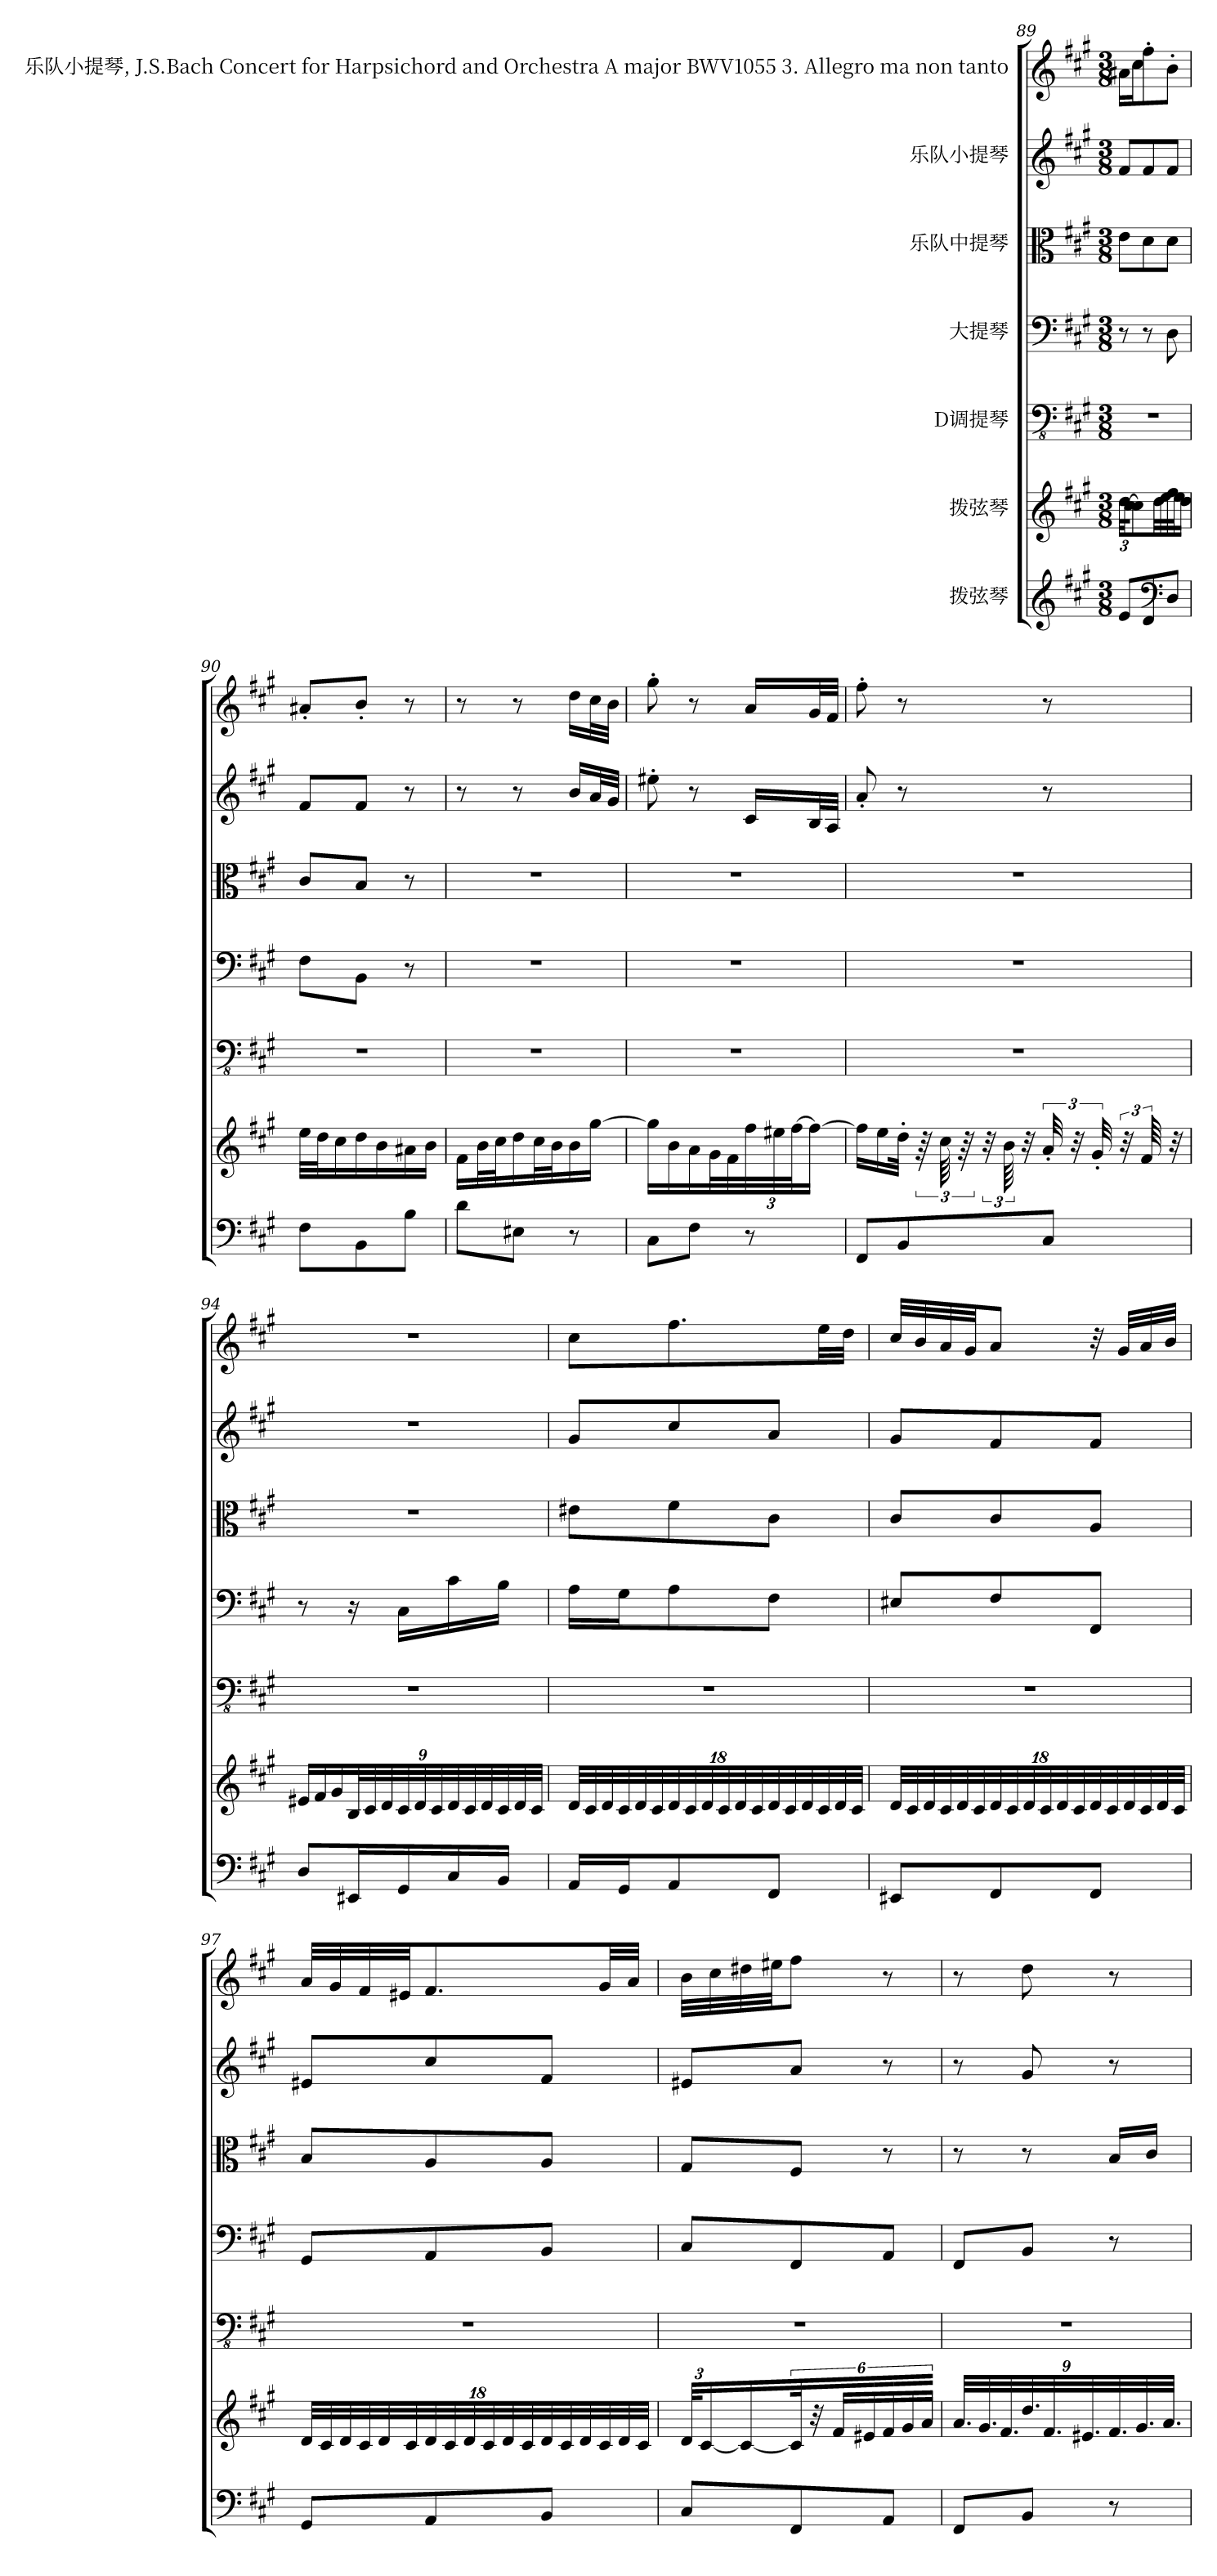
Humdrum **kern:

**kern	**kern	**kern	**kern	**kern	**kern	**kern
*part7	*part6	*part5	*part4	*part3	*part2	*part1
*staff7	*staff6	*staff5	*staff4	*staff3	*staff2	*staff1
*I"拨弦琴	*I"拨弦琴	*I"D调提琴	*I"大提琴	*I"乐队中提琴	*I"乐队小提琴	*I"乐队小提琴, J.S.Bach Concert for Harpsichord and Orchestra A major BWV1055 3. Allegro ma non tanto
!!LO:PB:g=z
*clefG2	*clefG2	*clefFv4	*clefF4	*clefC3	*clefG2	*clefG2
*	*	*ITrd7c12	*	*	*	*
*k[f#c#g#]	*k[f#c#g#]	*k[f#c#g#]	*k[f#c#g#]	*k[f#c#g#]	*k[f#c#g#]	*k[f#c#g#]
*M3/8	*M3/8	*M3/8	*M3/8	*M3/8	*M3/8	*M3/8
*	*Xbrackettup	*	*	*	*	*
=89	=89	=89	=89	=89	=89	=89
8e/L	48dd\KLL	4.r	8r	8e\L	8f#/L	16a#X\LL
.	[24cc#\J	.	.	.	.	.
.	8cc#\]	.	.	.	.	16cc#\J
8d/	.	.	8r	8d\	8f#/	8ff#'\
.	32dd\LL	.	.	.	.	.
.	32ee\	.	.	.	.	.
*clefF4	*	*	*	*	*	*
8D/J	32ff#\	.	8D\	8d\J	8f#/J	8b'\J
.	32ee\J	.	.	.	.	.
.	16dd\JJ	.	.	.	.	.
=90	=90	=90	=90	=90	=90	=90
8F#\L	32ee\LLL	4.r	8F#\L	8c#/L	8f#/L	8a#X'/L
.	32dd\J	.	.	.	.	.
.	16cc#\	.	.	.	.	.
8BB\	16dd\	.	8BB\J	8B/J	8f#/J	8b'/J
.	16b\	.	.	.	.	.
8B\J	16a#X\	.	8r	8r	8r	8r
.	16b\JJ	.	.	.	.	.
=91	=91	=91	=91	=91	=91	=91
8d\L	16f#\LL	4.r	4.r	4.r	8r	8r
.	32b\L	.	.	.	.	.
.	32cc#\J	.	.	.	.	.
8E#X\J	16dd\	.	.	.	8r	8r
.	32cc#\L	.	.	.	.	.
.	32b\J	.	.	.	.	.
8r	16b\	.	.	.	16b/LL	16dd\LL
.	[16gg#\JJ	.	.	.	32a/L	32cc#\L
.	.	.	.	.	32g#/JJJ	32b\JJJ
=92	=92	=92	=92	=92	=92	=92
8C#\L	16gg#\LL]	4.r	4.r	4.r	8ee#X'\	8gg#'\
.	16b\	.	.	.	.	.
8F#\J	16a\	.	.	.	8r	8r
.	32g#\L	.	.	.	.	.
.	32f#\	.	.	.	.	.
8r	48ff#\	.	.	.	16c#/LL	16a/LL
.	48ee#X\	.	.	.	.	.
.	[48ff#\J	.	.	.	.	.
.	16ff#\JJ_	.	.	.	32B/L	32g#/L
.	.	.	.	.	32A/JJJ	32f#/JJJ
!!LO:PB:g=z
=93	=93	=93	=93	=93	=93	=93
8FF#/L	16ff#\LL]	4.r	4.r	4.r	8a'/	8ff#'\
.	16ee\	.	.	.	.	.
8BB/	32dd'\JJk	.	.	.	8r	8r
*	*brackettup	*	*	*	*	*
.	96r	.	.	.	.	.
.	96cc#\	.	.	.	.	.
.	96r	.	.	.	.	.
.	48r	.	.	.	.	.
.	96b\	.	.	.	.	.
.	32r	.	.	.	.	.
8C#/J	48a'/	.	.	.	8r	8r
.	48r	.	.	.	.	.
.	48g#'/	.	.	.	.	.
.	48r	.	.	.	.	.
.	96f#/	.	.	.	.	.
.	32r	.	.	.	.	.
=94	=94	=94	=94	=94	=94	=94
*	*Xbrackettup	*	*	*	*	*
8D/L	24e#X/LL	4.r	8r	4.r	4.r	4.r
.	24f#/	.	.	.	.	.
.	24g#/	.	.	.	.	.
16EE#X/L	48B/L	.	16r	.	.	.
.	48c#/	.	.	.	.	.
.	48d/	.	.	.	.	.
16GG#/	48c#/	.	16C#\LL	.	.	.
.	48d/	.	.	.	.	.
.	48c#/	.	.	.	.	.
16C#/	48d/	.	16c#\	.	.	.
.	48c#/	.	.	.	.	.
.	48d/	.	.	.	.	.
16BB/JJ	48c#/	.	16B\JJ	.	.	.
.	48d/	.	.	.	.	.
.	48c#/JJJ	.	.	.	.	.
!!LO:PB:g=z
=95	=95	=95	=95	=95	=95	=95
16AA/LL	48d/LLL	4.r	16A\LL	8e#X\L	8g#/L	8cc#\L
.	48c#/	.	.	.	.	.
.	48d/	.	.	.	.	.
16GG#/J	48c#/	.	16G#\J	.	.	.
.	48d/	.	.	.	.	.
.	48c#/	.	.	.	.	.
8AA/	48d/	.	8A\	8f#\	8cc#/	8.ff#\
.	48c#/	.	.	.	.	.
.	48d/	.	.	.	.	.
.	48c#/	.	.	.	.	.
.	48d/	.	.	.	.	.
.	48c#/	.	.	.	.	.
8FF#/J	48d/	.	8F#\J	8c#\J	8a/J	.
.	48c#/	.	.	.	.	.
.	48d/	.	.	.	.	.
.	48c#/	.	.	.	.	32ee\LL
.	48d/	.	.	.	.	.
.	.	.	.	.	.	32dd\JJJ
.	48c#/JJJ	.	.	.	.	.
=96	=96	=96	=96	=96	=96	=96
8EE#X/L	48d/LLL	4.r	8E#X/L	8c#/L	8g#/L	32cc#/LLL
.	48c#/	.	.	.	.	.
.	.	.	.	.	.	32b/
.	48d/	.	.	.	.	.
.	48c#/	.	.	.	.	32a/
.	48d/	.	.	.	.	.
.	.	.	.	.	.	32g#/JJ
.	48c#/	.	.	.	.	.
8FF#/	48d/	.	8F#/	8c#/	8f#/	8a/J
.	48c#/	.	.	.	.	.
.	48d/	.	.	.	.	.
.	48c#/	.	.	.	.	.
.	48d/	.	.	.	.	.
.	48c#/	.	.	.	.	.
8FF#/J	48d/	.	8FF#/J	8A/J	8f#/J	32r
.	48c#/	.	.	.	.	.
.	.	.	.	.	.	32g#/LLL
.	48d/	.	.	.	.	.
.	48c#/	.	.	.	.	32a/
.	48d/	.	.	.	.	.
.	.	.	.	.	.	32b/JJJ
.	48c#/JJJ	.	.	.	.	.
!!LO:PB:g=z
=97	=97	=97	=97	=97	=97	=97
8GG#/L	48d/LLL	4.r	8GG#/L	8B/L	8e#X/L	32a/LLL
.	48c#/	.	.	.	.	.
.	.	.	.	.	.	32g#/
.	48d/	.	.	.	.	.
.	48c#/	.	.	.	.	32f#/
.	48d/	.	.	.	.	.
.	.	.	.	.	.	32e#X/JJ
.	48c#/	.	.	.	.	.
8AA/	48d/	.	8AA/	8A/	8cc#/	8.f#/
.	48c#/	.	.	.	.	.
.	48d/	.	.	.	.	.
.	48c#/	.	.	.	.	.
.	48d/	.	.	.	.	.
.	48c#/	.	.	.	.	.
8BB/J	48d/	.	8BB/J	8A/J	8f#/J	.
.	48c#/	.	.	.	.	.
.	48d/	.	.	.	.	.
.	48c#/	.	.	.	.	32g#/LL
.	48d/	.	.	.	.	.
.	.	.	.	.	.	32a/JJJ
.	48c#/JJJ	.	.	.	.	.
=98	=98	=98	=98	=98	=98	=98
8C#/L	48d/KLL	4.r	8C#/L	8G#/L	8e#X/L	32b\LLL
.	[24c#/	.	.	.	.	.
.	.	.	.	.	.	32cc#\
.	16c#/_	.	.	.	.	32dd#X\
.	.	.	.	.	.	32ee#X\JJ
*	*brackettup	*	*	*	*	*
8FF#/	48c#/JJk]	.	8FF#/	8F#/J	8a/J	8ff#\J
.	48r	.	.	.	.	.
.	24f#/LL	.	.	.	.	.
.	24e#X/	.	.	.	.	.
*	*Xbrackettup	*	*	*	*	*
8AA/J	24f#/	.	8AA/J	8r	8r	8r
.	24g#/	.	.	.	.	.
.	24a/JJ	.	.	.	.	.
!!LO:PB:g=z
=99	=99	=99	=99	=99	=99	=99
8FF#/L	36.a/LLL	4.r	8FF#/L	8r	8r	8r
.	36.g#/	.	.	.	.	.
.	36.f#/	.	.	.	.	.
8BB/J	36.dd/	.	8BB/J	8r	8g#/	8dd\
.	36.f#/	.	.	.	.	.
.	36.e#X/	.	.	.	.	.
8r	36.f#/	.	8r	16B/LL	8r	8r
.	36.g#/	.	.	.	.	.
.	.	.	.	16c#/JJ	.	.
.	36.a/JJJ	.	.	.	.	.
=	=	=	=	=	=	=
*-	*-	*-	*-	*-	*-	*-
